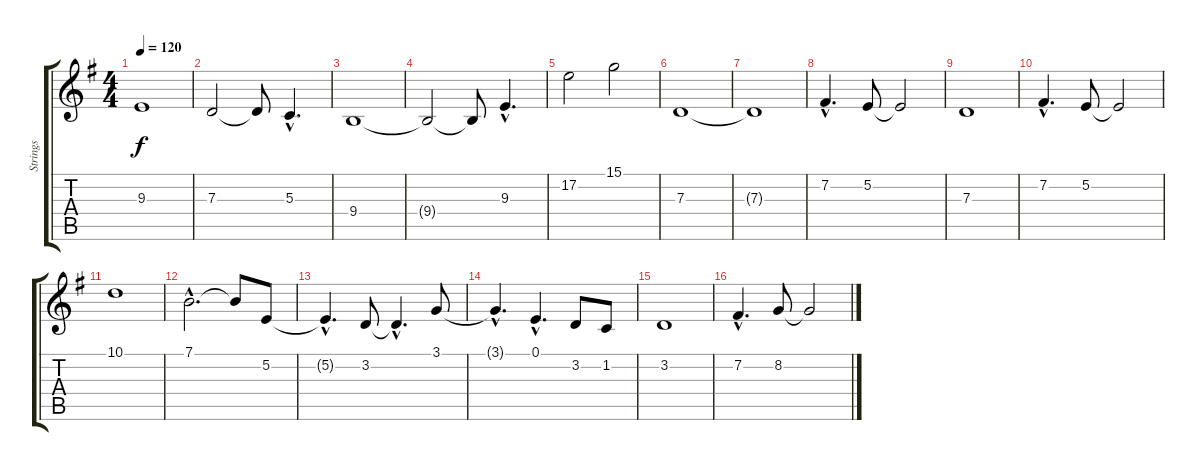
\track ("Strings" "Strings") {instrument stringensemble1}
\staff {score tabs}
\tuning (E4 B3 G3 D3 A2 E2) {hide}
\ts (4 4)
\tempo 120
\clef g2
\ks g
9.3.1{dy f} |
7.3.2 7.3{t}.8 5.3{hac}.4{d} |
9.4.1 |
9.4{t}.2 9.4{t}.8 9.3{hac}.4{d} |
17.2.2 15.1.2 |
7.3.1 |
7.3{t}.1 |
7.2{hac}.4{d} 5.2.8 5.2{t}.2 |
7.3.1 |
7.2{hac}.4{d} 5.2.8 5.2{t}.2 |
10.1.1 |
7.1{hac}.2{d} 7.1{t}.8 5.2.8 |
5.2{hac t}.4{d} 3.2.8 3.2{hac t}.4{d} 3.1.8 |
3.1{hac t}.4{d} 0.1{hac}.4{d} 3.2.8 1.2.8 |
3.2.1 |
7.2{hac}.4{d} 8.2.8 8.2{t}.2
